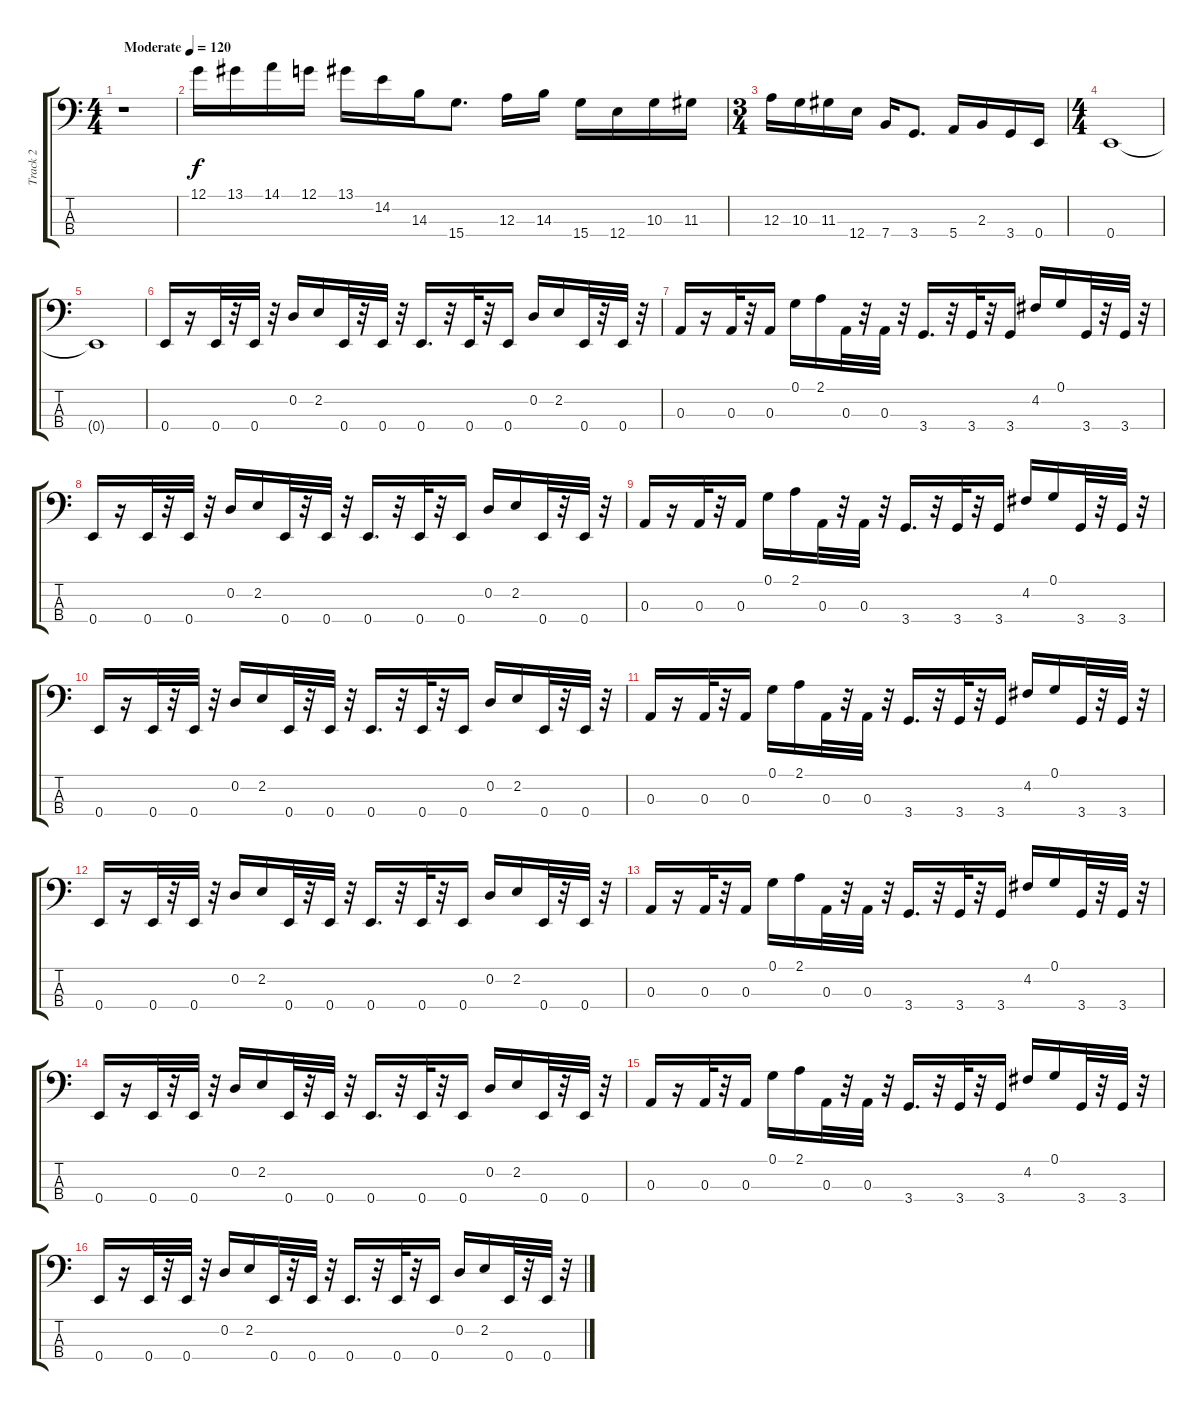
\track ("Track 2" "Track 2") {instrument electricbassfinger}
\staff {score tabs}
\tuning (G2 D2 A1 E1) {hide}
\ts (4 4)
\tempo (120 "Moderate")
\clef f4
\ks c
r.1{dy f instrument electricbassfinger} |
12.1.16 13.1.16 14.1.16 12.1.16 13.1.16 14.2.16 14.3.16 15.4.8{d} 12.3.16 14.3.16 15.4.16 12.4.16 10.3.16 11.3.16 |
\ts (3 4)
12.3.16 10.3.16 11.3.16 12.4.16 7.4.16 3.4.8{d} 5.4.16 2.3.16 3.4.16 0.4.16 |
\ts (4 4)
0.4.1 |
0.4{t}.1 |
0.4.16 r.16 0.4.32 r.32 0.4.32 r.32 0.2.16 2.2.16 0.4.32 r.32 0.4.32 r.32 0.4.16{d} r.32 0.4.32 r.32 0.4.16 0.2.16 2.2.16 0.4.32 r.32 0.4.32 r.32 |
0.3.16 r.16 0.3.32 r.32 0.3.16 0.1.16 2.1.16 0.3.32 r.32 0.3.32 r.32 3.4.16{d} r.32 3.4.32 r.32 3.4.16 4.2.16 0.1.16 3.4.32 r.32 3.4.32 r.32 |
0.4.16 r.16 0.4.32 r.32 0.4.32 r.32 0.2.16 2.2.16 0.4.32 r.32 0.4.32 r.32 0.4.16{d} r.32 0.4.32 r.32 0.4.16 0.2.16 2.2.16 0.4.32 r.32 0.4.32 r.32 |
0.3.16 r.16 0.3.32 r.32 0.3.16 0.1.16 2.1.16 0.3.32 r.32 0.3.32 r.32 3.4.16{d} r.32 3.4.32 r.32 3.4.16 4.2.16 0.1.16 3.4.32 r.32 3.4.32 r.32 |
0.4.16 r.16 0.4.32 r.32 0.4.32 r.32 0.2.16 2.2.16 0.4.32 r.32 0.4.32 r.32 0.4.16{d} r.32 0.4.32 r.32 0.4.16 0.2.16 2.2.16 0.4.32 r.32 0.4.32 r.32 |
0.3.16 r.16 0.3.32 r.32 0.3.16 0.1.16 2.1.16 0.3.32 r.32 0.3.32 r.32 3.4.16{d} r.32 3.4.32 r.32 3.4.16 4.2.16 0.1.16 3.4.32 r.32 3.4.32 r.32 |
0.4.16 r.16 0.4.32 r.32 0.4.32 r.32 0.2.16 2.2.16 0.4.32 r.32 0.4.32 r.32 0.4.16{d} r.32 0.4.32 r.32 0.4.16 0.2.16 2.2.16 0.4.32 r.32 0.4.32 r.32 |
0.3.16 r.16 0.3.32 r.32 0.3.16 0.1.16 2.1.16 0.3.32 r.32 0.3.32 r.32 3.4.16{d} r.32 3.4.32 r.32 3.4.16 4.2.16 0.1.16 3.4.32 r.32 3.4.32 r.32 |
0.4.16 r.16 0.4.32 r.32 0.4.32 r.32 0.2.16 2.2.16 0.4.32 r.32 0.4.32 r.32 0.4.16{d} r.32 0.4.32 r.32 0.4.16 0.2.16 2.2.16 0.4.32 r.32 0.4.32 r.32 |
0.3.16 r.16 0.3.32 r.32 0.3.16 0.1.16 2.1.16 0.3.32 r.32 0.3.32 r.32 3.4.16{d} r.32 3.4.32 r.32 3.4.16 4.2.16 0.1.16 3.4.32 r.32 3.4.32 r.32 |
0.4.16 r.16 0.4.32 r.32 0.4.32 r.32 0.2.16 2.2.16 0.4.32 r.32 0.4.32 r.32 0.4.16{d} r.32 0.4.32 r.32 0.4.16 0.2.16 2.2.16 0.4.32 r.32 0.4.32 r.32
